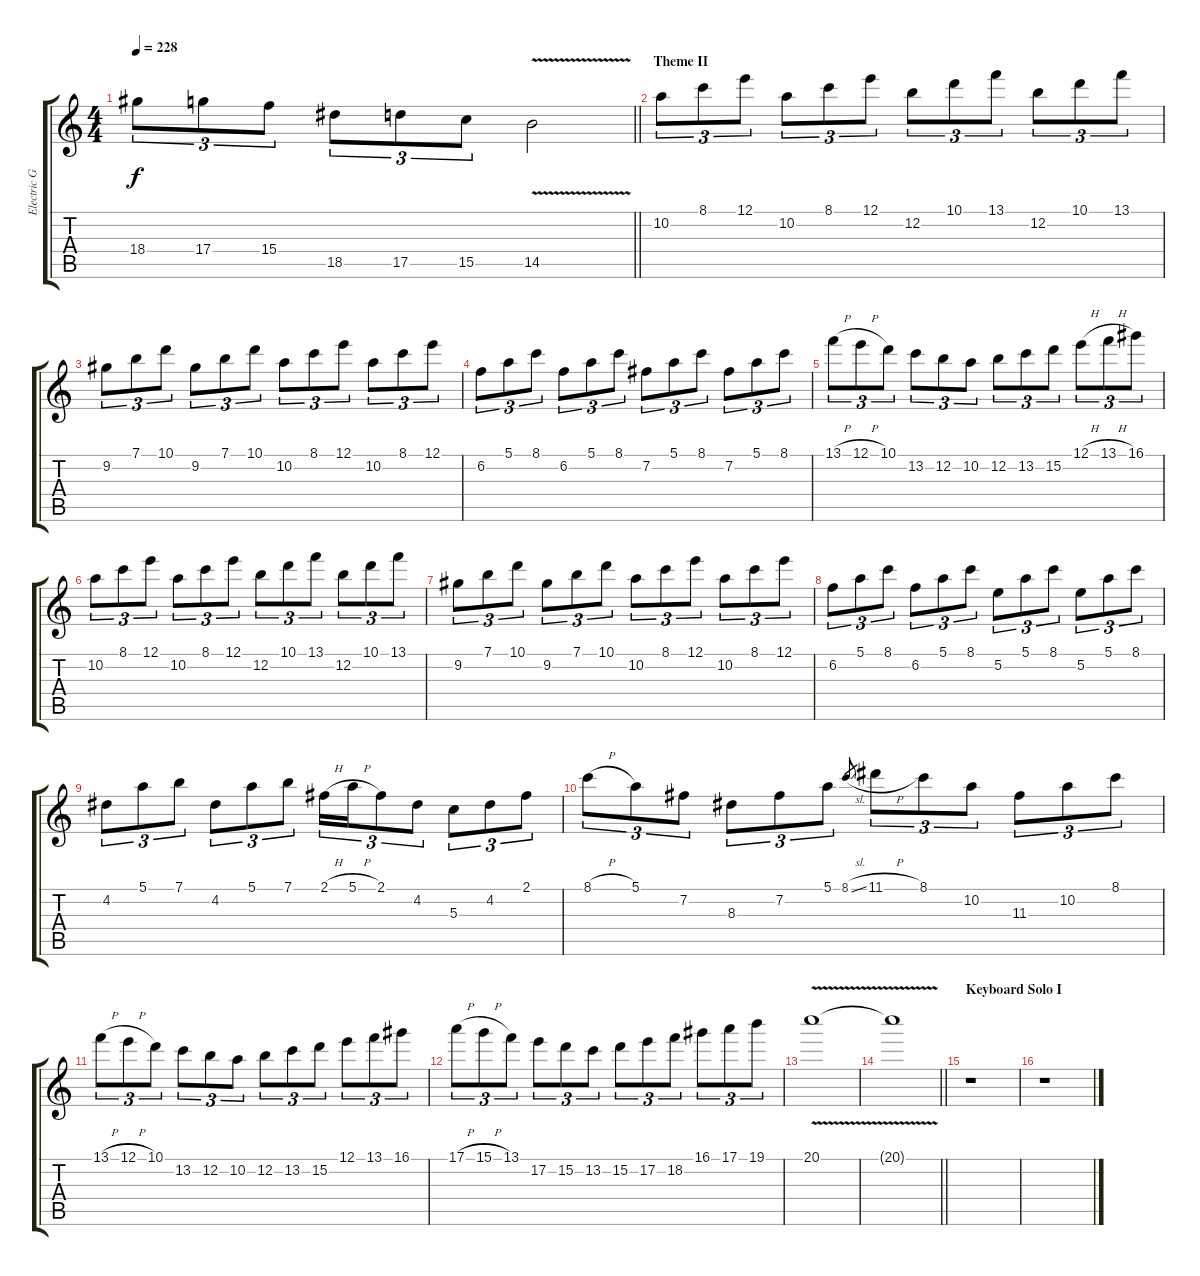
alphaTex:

\track ("Electric Guitar" "Electric G") {solo instrument acousticguitarsteel}
\staff {score tabs}
\tuning (E4 B3 G3 D3 A2 E2) {hide}
\ts (4 4)
\tempo 228
\clef g2
\barLineRight lightlight
\ks c
18.4.8{tu (3 2) dy f} 17.4.8{tu (3 2)} 15.4.8{tu (3 2)} 18.5.8{tu (3 2)} 17.5.8{tu (3 2)} 15.5.8{tu (3 2)} 14.5{v}.2 |
\section ("" "Theme II")
10.2.8{tu (3 2)} 8.1.8{tu (3 2)} 12.1.8{tu (3 2)} 10.2.8{tu (3 2)} 8.1.8{tu (3 2)} 12.1.8{tu (3 2)} 12.2.8{tu (3 2)} 10.1.8{tu (3 2)} 13.1.8{tu (3 2)} 12.2.8{tu (3 2)} 10.1.8{tu (3 2)} 13.1.8{tu (3 2)} |
9.2.8{tu (3 2)} 7.1.8{tu (3 2)} 10.1.8{tu (3 2)} 9.2.8{tu (3 2)} 7.1.8{tu (3 2)} 10.1.8{tu (3 2)} 10.2.8{tu (3 2)} 8.1.8{tu (3 2)} 12.1.8{tu (3 2)} 10.2.8{tu (3 2)} 8.1.8{tu (3 2)} 12.1.8{tu (3 2)} |
6.2.8{tu (3 2)} 5.1.8{tu (3 2)} 8.1.8{tu (3 2)} 6.2.8{tu (3 2)} 5.1.8{tu (3 2)} 8.1.8{tu (3 2)} 7.2.8{tu (3 2)} 5.1.8{tu (3 2)} 8.1.8{tu (3 2)} 7.2.8{tu (3 2)} 5.1.8{tu (3 2)} 8.1.8{tu (3 2)} |
13.1{h}.8{tu (3 2)} 12.1{h}.8{tu (3 2)} 10.1.8{tu (3 2)} 13.2.8{tu (3 2)} 12.2.8{tu (3 2)} 10.2.8{tu (3 2)} 12.2.8{tu (3 2)} 13.2.8{tu (3 2)} 15.2.8{tu (3 2)} 12.1{h}.8{tu (3 2)} 13.1{h}.8{tu (3 2)} 16.1.8{tu (3 2)} |
10.2.8{tu (3 2)} 8.1.8{tu (3 2)} 12.1.8{tu (3 2)} 10.2.8{tu (3 2)} 8.1.8{tu (3 2)} 12.1.8{tu (3 2)} 12.2.8{tu (3 2)} 10.1.8{tu (3 2)} 13.1.8{tu (3 2)} 12.2.8{tu (3 2)} 10.1.8{tu (3 2)} 13.1.8{tu (3 2)} |
9.2.8{tu (3 2)} 7.1.8{tu (3 2)} 10.1.8{tu (3 2)} 9.2.8{tu (3 2)} 7.1.8{tu (3 2)} 10.1.8{tu (3 2)} 10.2.8{tu (3 2)} 8.1.8{tu (3 2)} 12.1.8{tu (3 2)} 10.2.8{tu (3 2)} 8.1.8{tu (3 2)} 12.1.8{tu (3 2)} |
6.2.8{tu (3 2)} 5.1.8{tu (3 2)} 8.1.8{tu (3 2)} 6.2.8{tu (3 2)} 5.1.8{tu (3 2)} 8.1.8{tu (3 2)} 5.2.8{tu (3 2)} 5.1.8{tu (3 2)} 8.1.8{tu (3 2)} 5.2.8{tu (3 2)} 5.1.8{tu (3 2)} 8.1.8{tu (3 2)} |
4.2.8{tu (3 2)} 5.1.8{tu (3 2)} 7.1.8{tu (3 2)} 4.2.8{tu (3 2)} 5.1.8{tu (3 2)} 7.1.8{tu (3 2)} 2.1{h}.16{tu (3 2)} 5.1{h}.16{tu (3 2)} 2.1.8{tu (3 2)} 4.2.8{tu (3 2)} 5.3.8{tu (3 2)} 4.2.8{tu (3 2)} 2.1.8{tu (3 2)} |
8.1{h}.8{tu (3 2)} 5.1.8{tu (3 2)} 7.2.8{tu (3 2)} 8.3.8{tu (3 2)} 7.2.8{tu (3 2)} 5.1.8{tu (3 2)} 8.1{sl}.8{gr} 11.1{h}.8{tu (3 2)} 8.1.8{tu (3 2)} 10.2.8{tu (3 2)} 11.3.8{tu (3 2)} 10.2.8{tu (3 2)} 8.1.8{tu (3 2)} |
13.1{h}.8{tu (3 2)} 12.1{h}.8{tu (3 2)} 10.1.8{tu (3 2)} 13.2.8{tu (3 2)} 12.2.8{tu (3 2)} 10.2.8{tu (3 2)} 12.2.8{tu (3 2)} 13.2.8{tu (3 2)} 15.2.8{tu (3 2)} 12.1.8{tu (3 2)} 13.1.8{tu (3 2)} 16.1.8{tu (3 2)} |
17.1{h}.8{tu (3 2)} 15.1{h}.8{tu (3 2)} 13.1.8{tu (3 2)} 17.2.8{tu (3 2)} 15.2.8{tu (3 2)} 13.2.8{tu (3 2)} 15.2.8{tu (3 2)} 17.2.8{tu (3 2)} 18.2.8{tu (3 2)} 16.1.8{tu (3 2)} 17.1.8{tu (3 2)} 19.1.8{tu (3 2)} |
20.1{v}.1 |
\barLineRight lightlight
20.1{t}.1 |
\section ("" "Keyboard Solo I")
r.1 |
r.1
